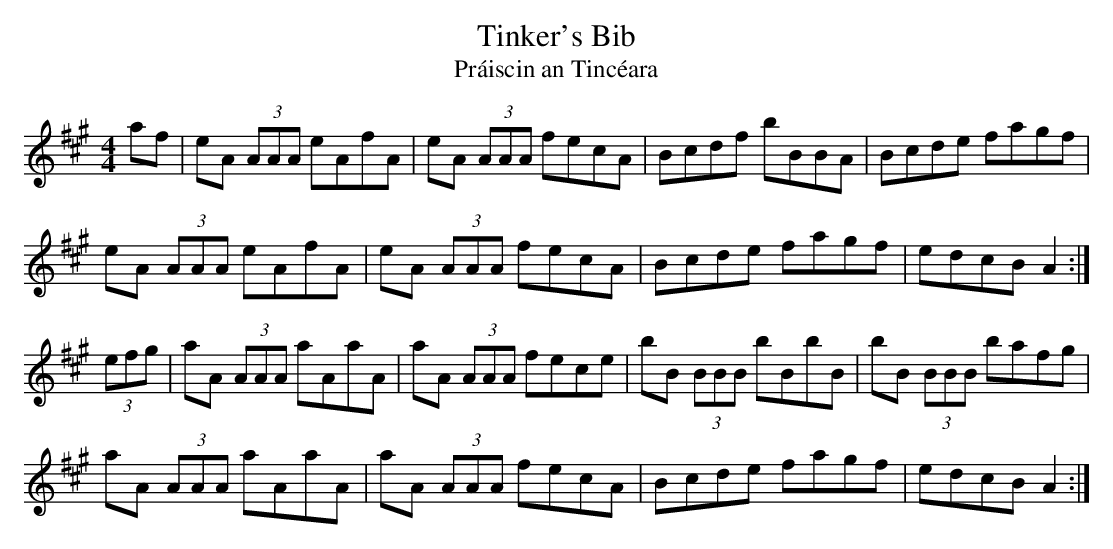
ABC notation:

X:1
T: Tinker's Bib
T: Pr\'aiscin an Tinc\'eara
L: 1/8
M: 4/4
K: A
af|eA (3AAA eAfA|eA (3AAA fecA|Bcdf bBBA|Bcde fagf|
eA (3AAA eAfA|eA (3AAA fecA|Bcde fagf|edcB A2 :|
(3efg|aA (3AAA aAaA|aA (3AAA fece|bB (3BBB bBbB|\
bB (3BBB bafg|
aA (3AAA aAaA|aA (3AAA fecA|Bcde fagf|edcB A2 :|
